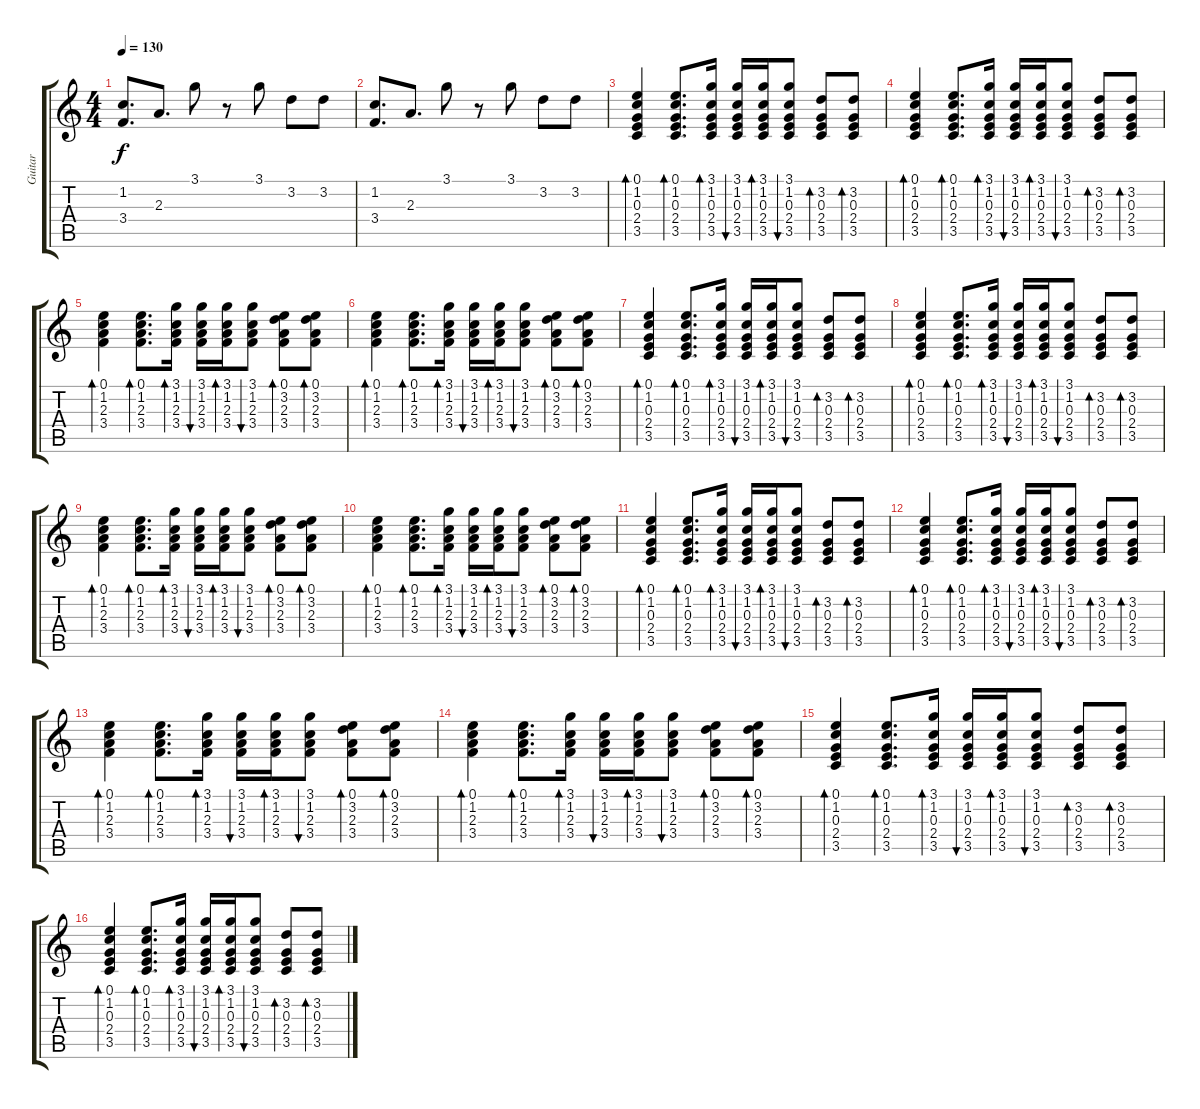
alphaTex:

\track ("Guitar" "Guitar") {instrument acousticguitarsteel}
\staff {score tabs}
\tuning (E4 B3 G3 D3 A2 E2) {hide}
\ts (4 4)
\tempo 130
\clef g2
\ks c
(1.2 3.4).8{d dy f} 2.3.8{d} 3.1.8 r.8 3.1.8 3.2.8 3.2.8 |
(1.2 3.4).8{d} 2.3.8{d} 3.1.8 r.8 3.1.8 3.2.8 3.2.8 |
(0.1 1.2 0.3 2.4 3.5).4{bd 60} (0.1 1.2 0.3 2.4 3.5).8{d bd 60} (3.1 1.2 0.3 2.4 3.5).16{bd 60} (3.1 1.2 0.3 2.4 3.5).16{bu 60} (3.1 1.2 0.3 2.4 3.5).16{bd 60} (3.1 1.2 0.3 2.4 3.5).8{bu 60} (3.2 0.3 2.4 3.5).8{bd 60} (3.2 0.3 2.4 3.5).8{bd 60} |
(0.1 1.2 0.3 2.4 3.5).4{bd 60} (0.1 1.2 0.3 2.4 3.5).8{d bd 60} (3.1 1.2 0.3 2.4 3.5).16{bd 60} (3.1 1.2 0.3 2.4 3.5).16{bu 60} (3.1 1.2 0.3 2.4 3.5).16{bd 60} (3.1 1.2 0.3 2.4 3.5).8{bu 60} (3.2 0.3 2.4 3.5).8{bd 60} (3.2 0.3 2.4 3.5).8{bd 60} |
(0.1 1.2 2.3 3.4).4{bd 60} (0.1 1.2 2.3 3.4).8{d bd 60} (3.1 1.2 2.3 3.4).16{bd 60} (3.1 1.2 2.3 3.4).16{bu 60} (3.1 1.2 2.3 3.4).16{bd 60} (3.1 1.2 2.3 3.4).8{bu 60} (0.1 3.2 2.3 3.4).8{bd 60} (0.1 3.2 2.3 3.4).8{bd 60} |
(0.1 1.2 2.3 3.4).4{bd 60} (0.1 1.2 2.3 3.4).8{d bd 60} (3.1 1.2 2.3 3.4).16{bd 60} (3.1 1.2 2.3 3.4).16{bu 60} (3.1 1.2 2.3 3.4).16{bd 60} (3.1 1.2 2.3 3.4).8{bu 60} (0.1 3.2 2.3 3.4).8{bd 60} (0.1 3.2 2.3 3.4).8{bd 60} |
(0.1 1.2 0.3 2.4 3.5).4{bd 60} (0.1 1.2 0.3 2.4 3.5).8{d bd 60} (3.1 1.2 0.3 2.4 3.5).16{bd 60} (3.1 1.2 0.3 2.4 3.5).16{bu 60} (3.1 1.2 0.3 2.4 3.5).16{bd 60} (3.1 1.2 0.3 2.4 3.5).8{bu 60} (3.2 0.3 2.4 3.5).8{bd 60} (3.2 0.3 2.4 3.5).8{bd 60} |
(0.1 1.2 0.3 2.4 3.5).4{bd 60} (0.1 1.2 0.3 2.4 3.5).8{d bd 60} (3.1 1.2 0.3 2.4 3.5).16{bd 60} (3.1 1.2 0.3 2.4 3.5).16{bu 60} (3.1 1.2 0.3 2.4 3.5).16{bd 60} (3.1 1.2 0.3 2.4 3.5).8{bu 60} (3.2 0.3 2.4 3.5).8{bd 60} (3.2 0.3 2.4 3.5).8{bd 60} |
(0.1 1.2 2.3 3.4).4{bd 60} (0.1 1.2 2.3 3.4).8{d bd 60} (3.1 1.2 2.3 3.4).16{bd 60} (3.1 1.2 2.3 3.4).16{bu 60} (3.1 1.2 2.3 3.4).16{bd 60} (3.1 1.2 2.3 3.4).8{bu 60} (0.1 3.2 2.3 3.4).8{bd 60} (0.1 3.2 2.3 3.4).8{bd 60} |
(0.1 1.2 2.3 3.4).4{bd 60} (0.1 1.2 2.3 3.4).8{d bd 60} (3.1 1.2 2.3 3.4).16{bd 60} (3.1 1.2 2.3 3.4).16{bu 60} (3.1 1.2 2.3 3.4).16{bd 60} (3.1 1.2 2.3 3.4).8{bu 60} (0.1 3.2 2.3 3.4).8{bd 60} (0.1 3.2 2.3 3.4).8{bd 60} |
(0.1 1.2 0.3 2.4 3.5).4{bd 60} (0.1 1.2 0.3 2.4 3.5).8{d bd 60} (3.1 1.2 0.3 2.4 3.5).16{bd 60} (3.1 1.2 0.3 2.4 3.5).16{bu 60} (3.1 1.2 0.3 2.4 3.5).16{bd 60} (3.1 1.2 0.3 2.4 3.5).8{bu 60} (3.2 0.3 2.4 3.5).8{bd 60} (3.2 0.3 2.4 3.5).8{bd 60} |
(0.1 1.2 0.3 2.4 3.5).4{bd 60} (0.1 1.2 0.3 2.4 3.5).8{d bd 60} (3.1 1.2 0.3 2.4 3.5).16{bd 60} (3.1 1.2 0.3 2.4 3.5).16{bu 60} (3.1 1.2 0.3 2.4 3.5).16{bd 60} (3.1 1.2 0.3 2.4 3.5).8{bu 60} (3.2 0.3 2.4 3.5).8{bd 60} (3.2 0.3 2.4 3.5).8{bd 60} |
(0.1 1.2 2.3 3.4).4{bd 60} (0.1 1.2 2.3 3.4).8{d bd 60} (3.1 1.2 2.3 3.4).16{bd 60} (3.1 1.2 2.3 3.4).16{bu 60} (3.1 1.2 2.3 3.4).16{bd 60} (3.1 1.2 2.3 3.4).8{bu 60} (0.1 3.2 2.3 3.4).8{bd 60} (0.1 3.2 2.3 3.4).8{bd 60} |
(0.1 1.2 2.3 3.4).4{bd 60} (0.1 1.2 2.3 3.4).8{d bd 60} (3.1 1.2 2.3 3.4).16{bd 60} (3.1 1.2 2.3 3.4).16{bu 60} (3.1 1.2 2.3 3.4).16{bd 60} (3.1 1.2 2.3 3.4).8{bu 60} (0.1 3.2 2.3 3.4).8{bd 60} (0.1 3.2 2.3 3.4).8{bd 60} |
(0.1 1.2 0.3 2.4 3.5).4{bd 60} (0.1 1.2 0.3 2.4 3.5).8{d bd 60} (3.1 1.2 0.3 2.4 3.5).16{bd 60} (3.1 1.2 0.3 2.4 3.5).16{bu 60} (3.1 1.2 0.3 2.4 3.5).16{bd 60} (3.1 1.2 0.3 2.4 3.5).8{bu 60} (3.2 0.3 2.4 3.5).8{bd 60} (3.2 0.3 2.4 3.5).8{bd 60} |
(0.1 1.2 0.3 2.4 3.5).4{bd 60} (0.1 1.2 0.3 2.4 3.5).8{d bd 60} (3.1 1.2 0.3 2.4 3.5).16{bd 60} (3.1 1.2 0.3 2.4 3.5).16{bu 60} (3.1 1.2 0.3 2.4 3.5).16{bd 60} (3.1 1.2 0.3 2.4 3.5).8{bu 60} (3.2 0.3 2.4 3.5).8{bd 60} (3.2 0.3 2.4 3.5).8{bd 60}
